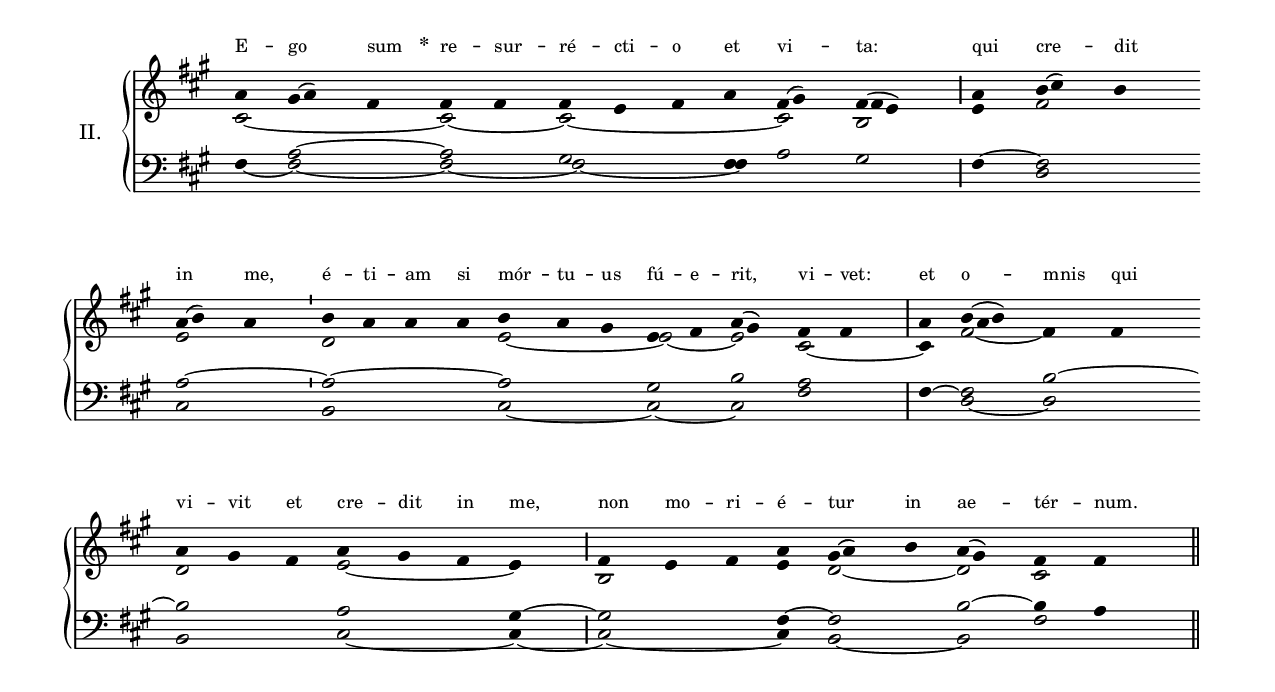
\version "2.22.0"
\include "gregorian.ly"
\include "noh2.ily"

%Proofed 3/15

global = {
  \cadenzaOn
  \override Glissando #'thickness = #2.0
  \set tieWaitForNote = ##t
}

chantText = \lyricmode {
	E -- go sum \set stanza = "*"
 re -- sur -- ré -- cti -- o et vi -- ta: qui cre -- dit in me, é -- ti -- am si mór -- tu -- us fú -- e -- rit, vi -- vet: et o -- mnis qui vi -- vit et cre -- dit in me, non mo -- ri -- é -- tur in ae -- tér -- num. 
}

chantMusic = {
  \tieDown
	\key a \major
a'4 gis'4( a'4) 
fis'4 

fis'4 fis'4 fis'4 e'4 fis'4 
a'4 
fis'4( gis'4) fis'4( fis'4 e'4) 
\divisioMaior
a'4 
b'4( cis''4) b'4
\bar "" \break

a'4( b'4) 
a'4 
\divisioMinima
b'4 a'4 a'4 
a'4 
b'4 a'4 gis'4 
e'4 fis'4 a'4( gis'4) 
fis'4 fis'4 
\divisioMaxima
a'4 
b'4( a'4 b'4) fis'4 
fis'4 
\bar "" \break

a'4 gis'4 
fis'4 
a'4 gis'4 
fis'4 
e'4 
\divisioMaior
fis'4 
e'4 fis'4 a'4 gis'4( a'4) 
b'4 
a'4( gis'4) fis'4 fis'4 
\finalis
}

altoMusic = {
	cis'2*8/4~ 
cis'2*4/4~ 
cis'2*8/4~ 
cis'2*4/4 
b2*6/4 
e'4 
fis'2*6/4 
e'2*6/4 
d'2*8/4 
e'2*6/4~ 
e'2*4/4~ 
e'2*4/4 
cis'2*4/4~ 
cis'4 
fis'2*6/4~ 
fis'4 
s4 
d'2*6/4 
e'2*6/4~ 
e'4 
b2*6/4 
e'4 
d'2*6/4~ 
d'2*4/4 
cis'2*4/4 
}

tenorMusic = {
	\key a \major
s4 
a2*6/4~ 
a2*4/4 
gis2*6/4 
fis4 
a2*4/4 
gis2*6/4 
\divisioMaior
fis4~ 
fis2*6/4 
a2*6/4~ 
\divisioMinima
a2*8/4~ 
a2*6/4 
gis2*4/4 
b2*4/4 
a2*4/4 
\divisioMaxima
fis4~ 
fis2*6/4 
b2*4/4~ 
b2*6/4 
a2*6/4 
gis4~ 
\divisioMaior
gis2*6/4 
fis4~ 
fis2*6/4 
b2*4/4~ 
b4 
a4 
\finalis
}

bassMusic = {
	fis4~ 
fis2*6/4~ 
fis2*4/4~ 
fis2*6/4~ 
\shiftRight fis4 
s2*12/4 
d2*6/4 
cis2*6/4 
b,2*8/4 
cis2*6/4~ 
cis2*4/4~ 
cis2*4/4 
fis2*4/4 
s4 
d2*6/4~ 
d2*4/4 
b,2*6/4 
cis2*6/4~ 
cis4~ 
cis2*6/4~ 
cis4 
b,2*6/4~ 
b,2*4/4 
fis2*4/4 
}

voiceLines = {
  \voiceLineStyle

  % Manually add line break
  %s2
  %\allowVoiceLineBreak
  %\voiceLine "down" "down" a2*3/2 a2*1/2
}

\score{
  <<
    \new Lyrics
    \new GrandStaff <<
      \set GrandStaff.autoBeaming = ##f
      \set GrandStaff.instrumentName = \markup \center-column {
        "II."
      }
      \new Staff = up <<
        \new Voice = "chant" {
          \voiceOne \global \chantMusic
        }
        \new Voice {
          \voiceTwo \global \altoMusic
        }
      >>

      \new Staff = down <<
        \clef bass
        \new Voice {
          \voiceOne \global \tenorMusic
        }
        \new Voice {
          \voiceTwo \global \bassMusic
        }
        \new Voice {
          \voiceThree \global \voiceLines
        }
      >>
    >>
    \context Lyrics {
      \lyricsto chant {
        \chantText
      }
    }
  >>
}
